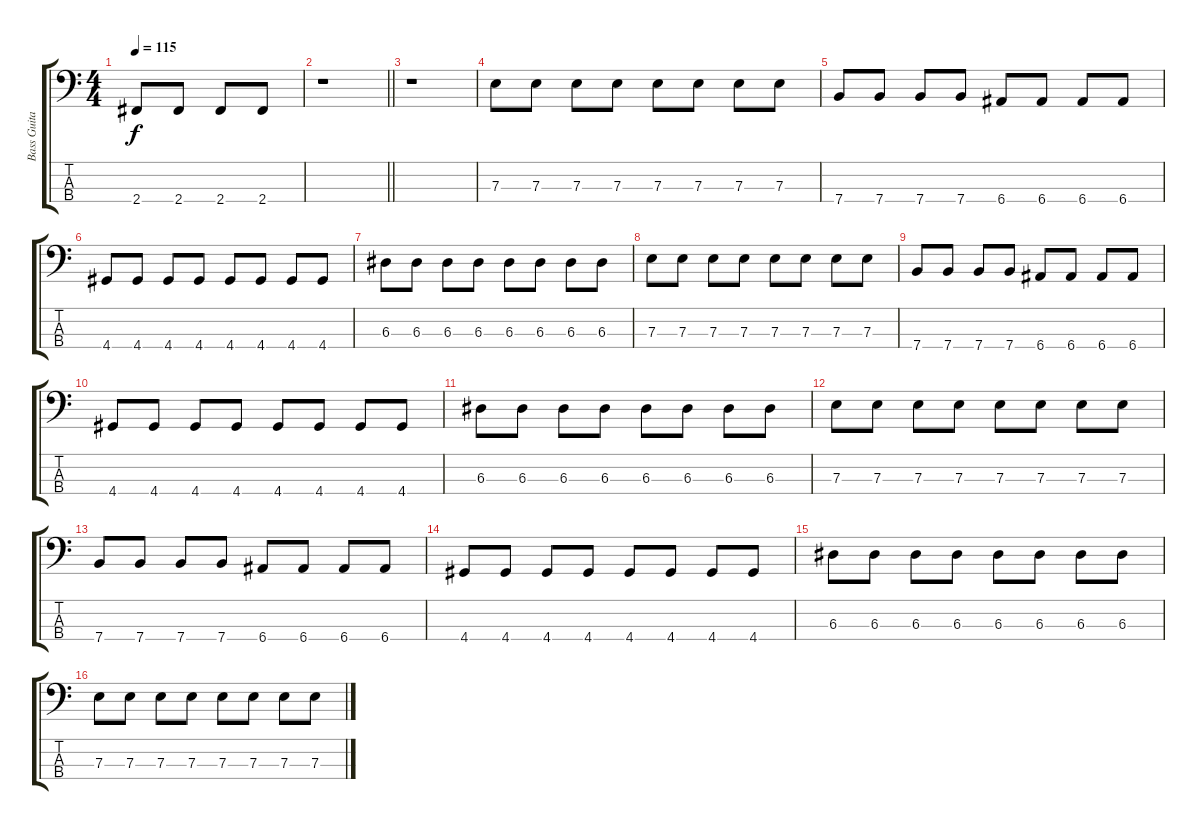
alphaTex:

\track ("Bass Guitar" "Bass Guita") {instrument electricbassfinger}
\staff {score tabs}
\tuning (G2 D2 A1 E1) {hide}
\ts (4 4)
\tempo 115
\clef f4
\ks c
2.4.8{dy f} 2.4.8 2.4.8 2.4.8 |
\barLineRight lightlight
r.1 |
r.1 |
7.3.8 7.3.8 7.3.8 7.3.8 7.3.8 7.3.8 7.3.8 7.3.8 |
7.4.8 7.4.8 7.4.8 7.4.8 6.4.8 6.4.8 6.4.8 6.4.8 |
4.4.8 4.4.8 4.4.8 4.4.8 4.4.8 4.4.8 4.4.8 4.4.8 |
6.3.8 6.3.8 6.3.8 6.3.8 6.3.8 6.3.8 6.3.8 6.3.8 |
7.3.8 7.3.8 7.3.8 7.3.8 7.3.8 7.3.8 7.3.8 7.3.8 |
7.4.8 7.4.8 7.4.8 7.4.8 6.4.8 6.4.8 6.4.8 6.4.8 |
4.4.8 4.4.8 4.4.8 4.4.8 4.4.8 4.4.8 4.4.8 4.4.8 |
6.3.8 6.3.8 6.3.8 6.3.8 6.3.8 6.3.8 6.3.8 6.3.8 |
7.3.8 7.3.8 7.3.8 7.3.8 7.3.8 7.3.8 7.3.8 7.3.8 |
7.4.8 7.4.8 7.4.8 7.4.8 6.4.8 6.4.8 6.4.8 6.4.8 |
4.4.8 4.4.8 4.4.8 4.4.8 4.4.8 4.4.8 4.4.8 4.4.8 |
6.3.8 6.3.8 6.3.8 6.3.8 6.3.8 6.3.8 6.3.8 6.3.8 |
7.3.8 7.3.8 7.3.8 7.3.8 7.3.8 7.3.8 7.3.8 7.3.8
